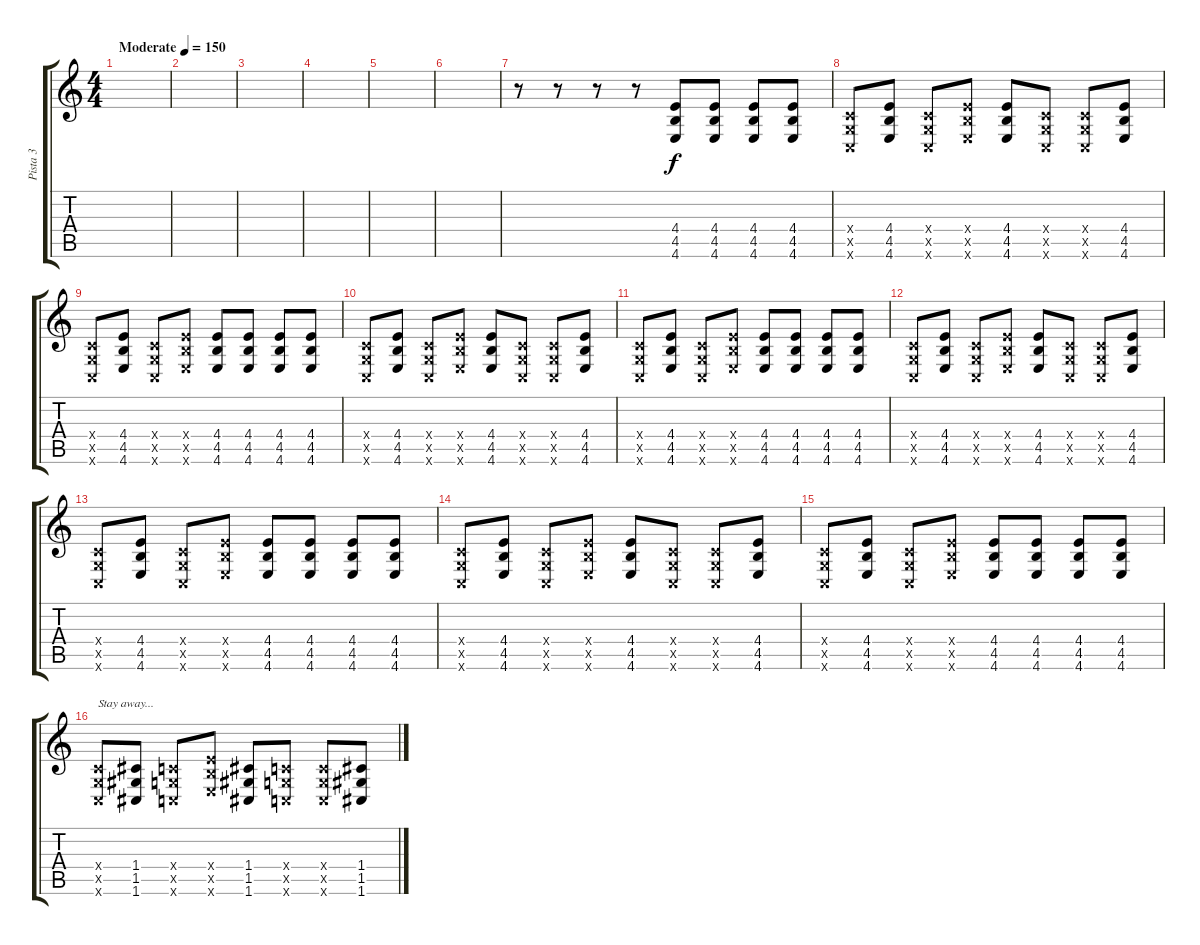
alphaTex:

\track ("Pista 3" "Pista 3") {instrument overdrivenguitar}
\staff {score tabs}
\tuning (E4 C4 G3 C3 G2 C2) {hide}
\ts (4 4)
\tempo (150 "Moderate")
\clef g2
\ks c
|
|
|
|
|
|
r.8 r.8 r.8 r.8 (4.4 4.5 4.6).8 (4.4 4.5 4.6).8 (4.4 4.5 4.6).8 (4.4 4.5 4.6).8 |
(0.4{x} 0.5{x} 0.6{x}).8 (4.4 4.5 4.6).8 (0.4{x} 0.5{x} 0.6{x}).8 (4.4{x} 4.5{x} 4.6{x}).8 (4.4 4.5 4.6).8 (0.4{x} 0.5{x} 0.6{x}).8 (0.4{x} 0.5{x} 0.6{x}).8 (4.4 4.5 4.6).8 |
(0.4{x} 0.5{x} 0.6{x}).8 (4.4 4.5 4.6).8 (0.4{x} 0.5{x} 0.6{x}).8 (4.4{x} 4.5{x} 4.6{x}).8 (4.4 4.5 4.6).8 (4.4 4.5 4.6).8 (4.4 4.5 4.6).8 (4.4 4.5 4.6).8 |
(0.4{x} 0.5{x} 0.6{x}).8 (4.4 4.5 4.6).8 (0.4{x} 0.5{x} 0.6{x}).8 (4.4{x} 4.5{x} 4.6{x}).8 (4.4 4.5 4.6).8 (0.4{x} 0.5{x} 0.6{x}).8 (0.4{x} 0.5{x} 0.6{x}).8 (4.4 4.5 4.6).8 |
(0.4{x} 0.5{x} 0.6{x}).8 (4.4 4.5 4.6).8 (0.4{x} 0.5{x} 0.6{x}).8 (4.4{x} 4.5{x} 4.6{x}).8 (4.4 4.5 4.6).8 (4.4 4.5 4.6).8 (4.4 4.5 4.6).8 (4.4 4.5 4.6).8 |
(0.4{x} 0.5{x} 0.6{x}).8 (4.4 4.5 4.6).8 (0.4{x} 0.5{x} 0.6{x}).8 (4.4{x} 4.5{x} 4.6{x}).8 (4.4 4.5 4.6).8 (0.4{x} 0.5{x} 0.6{x}).8 (0.4{x} 0.5{x} 0.6{x}).8 (4.4 4.5 4.6).8 |
(0.4{x} 0.5{x} 0.6{x}).8 (4.4 4.5 4.6).8 (0.4{x} 0.5{x} 0.6{x}).8 (4.4{x} 4.5{x} 4.6{x}).8 (4.4 4.5 4.6).8 (4.4 4.5 4.6).8 (4.4 4.5 4.6).8 (4.4 4.5 4.6).8 |
(0.4{x} 0.5{x} 0.6{x}).8 (4.4 4.5 4.6).8 (0.4{x} 0.5{x} 0.6{x}).8 (4.4{x} 4.5{x} 4.6{x}).8 (4.4 4.5 4.6).8 (0.4{x} 0.5{x} 0.6{x}).8 (0.4{x} 0.5{x} 0.6{x}).8 (4.4 4.5 4.6).8 |
(0.4{x} 0.5{x} 0.6{x}).8 (4.4 4.5 4.6).8 (0.4{x} 0.5{x} 0.6{x}).8 (4.4{x} 4.5{x} 4.6{x}).8 (4.4 4.5 4.6).8 (4.4 4.5 4.6).8 (4.4 4.5 4.6).8 (4.4 4.5 4.6).8 |
(0.4{x} 0.5{x} 0.6{x}).8{txt "Stay away..."} (1.4 1.5 1.6).8 (0.4{x} 0.5{x} 0.6{x}).8 (4.4{x} 4.5{x} 4.6{x}).8 (1.4 1.5 1.6).8 (0.4{x} 0.5{x} 0.6{x}).8 (0.4{x} 0.5{x} 0.6{x}).8 (1.4 1.5 1.6).8
